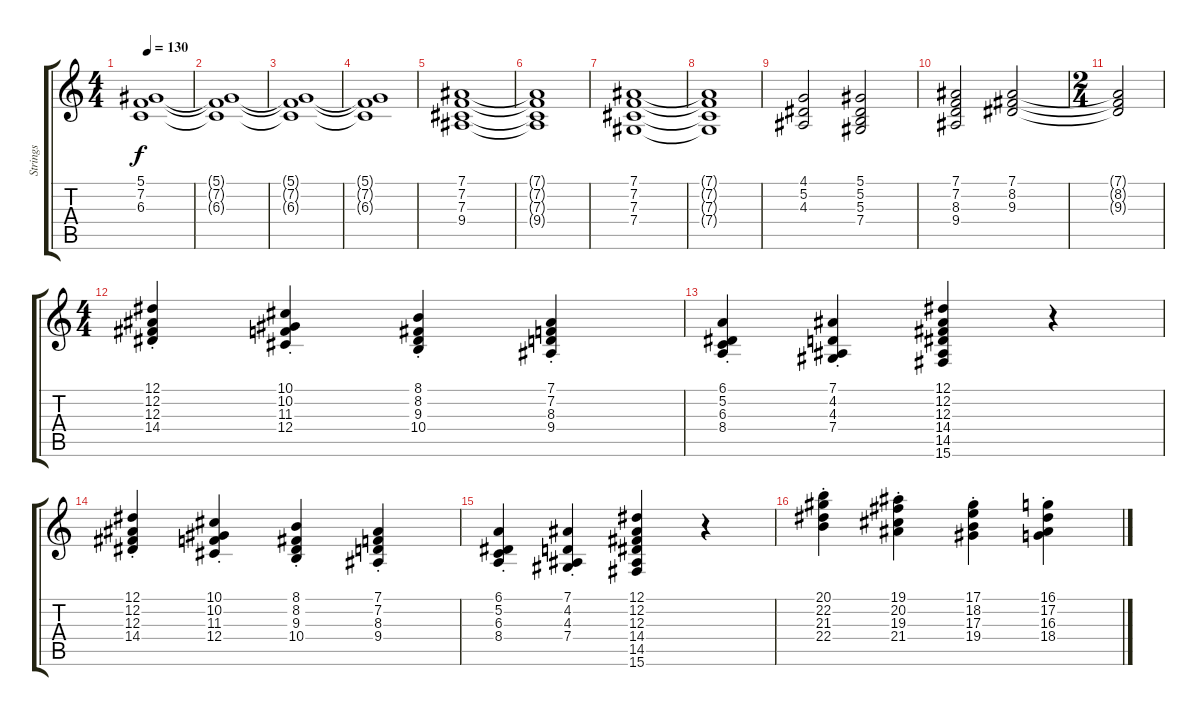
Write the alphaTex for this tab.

\track ("Strings" "Strings") {instrument stringensemble1}
\staff {score tabs}
\tuning (Eb4 Bb3 Gb3 Db3 Ab2 Eb2) {hide}
\ts (4 4)
\tempo 130
\clef g2
\ks c
(5.1 7.2 6.3).1{dy f} |
(5.1{t} 7.2{t} 6.3{t}).1 |
(5.1{t} 7.2{t} 6.3{t}).1 |
(5.1{t} 7.2{t} 6.3{t}).1 |
(7.1 7.2 7.3 9.4).1 |
(7.1{t} 7.2{t} 7.3{t} 9.4{t}).1 |
(7.1 7.2 7.3 7.4).1 |
(7.1{t} 7.2{t} 7.3{t} 7.4{t}).1 |
(4.1 5.2 4.3).2 (5.1 5.2 5.3 7.4).2 |
(7.1 7.2 8.3 9.4).2 (7.1 8.2 9.3).2 |
\ts (2 4)
(7.1{t} 8.2{t} 9.3{t}).2 |
\ts (4 4)
(12.1{st} 12.2{st} 12.3{st} 14.4{st}).4 (10.1{st} 10.2{st} 11.3{st} 12.4{st}).4 (8.1{st} 8.2{st} 9.3{st} 10.4{st}).4 (7.1{st} 7.2{st} 8.3{st} 9.4{st}).4 |
(6.1{st} 5.2{st} 6.3{st} 8.4{st}).4 (7.1{st} 4.2{st} 4.3{st} 7.4{st}).4 (12.1 12.2 12.3 14.4 14.5 15.6).4 r.4 |
(12.1{st} 12.2{st} 12.3{st} 14.4{st}).4 (10.1{st} 10.2{st} 11.3{st} 12.4{st}).4 (8.1{st} 8.2{st} 9.3{st} 10.4{st}).4 (7.1{st} 7.2{st} 8.3{st} 9.4{st}).4 |
(6.1{st} 5.2{st} 6.3{st} 8.4{st}).4 (7.1{st} 4.2{st} 4.3{st} 7.4{st}).4 (12.1 12.2 12.3 14.4 14.5 15.6).4 r.4 |
(20.1{st} 22.2{st} 21.3{st} 22.4{st}).4 (19.1{st} 20.2{st} 19.3{st} 21.4{st}).4 (17.1{st} 18.2{st} 17.3{st} 19.4{st}).4 (16.1{st} 17.2{st} 16.3{st} 18.4{st}).4
